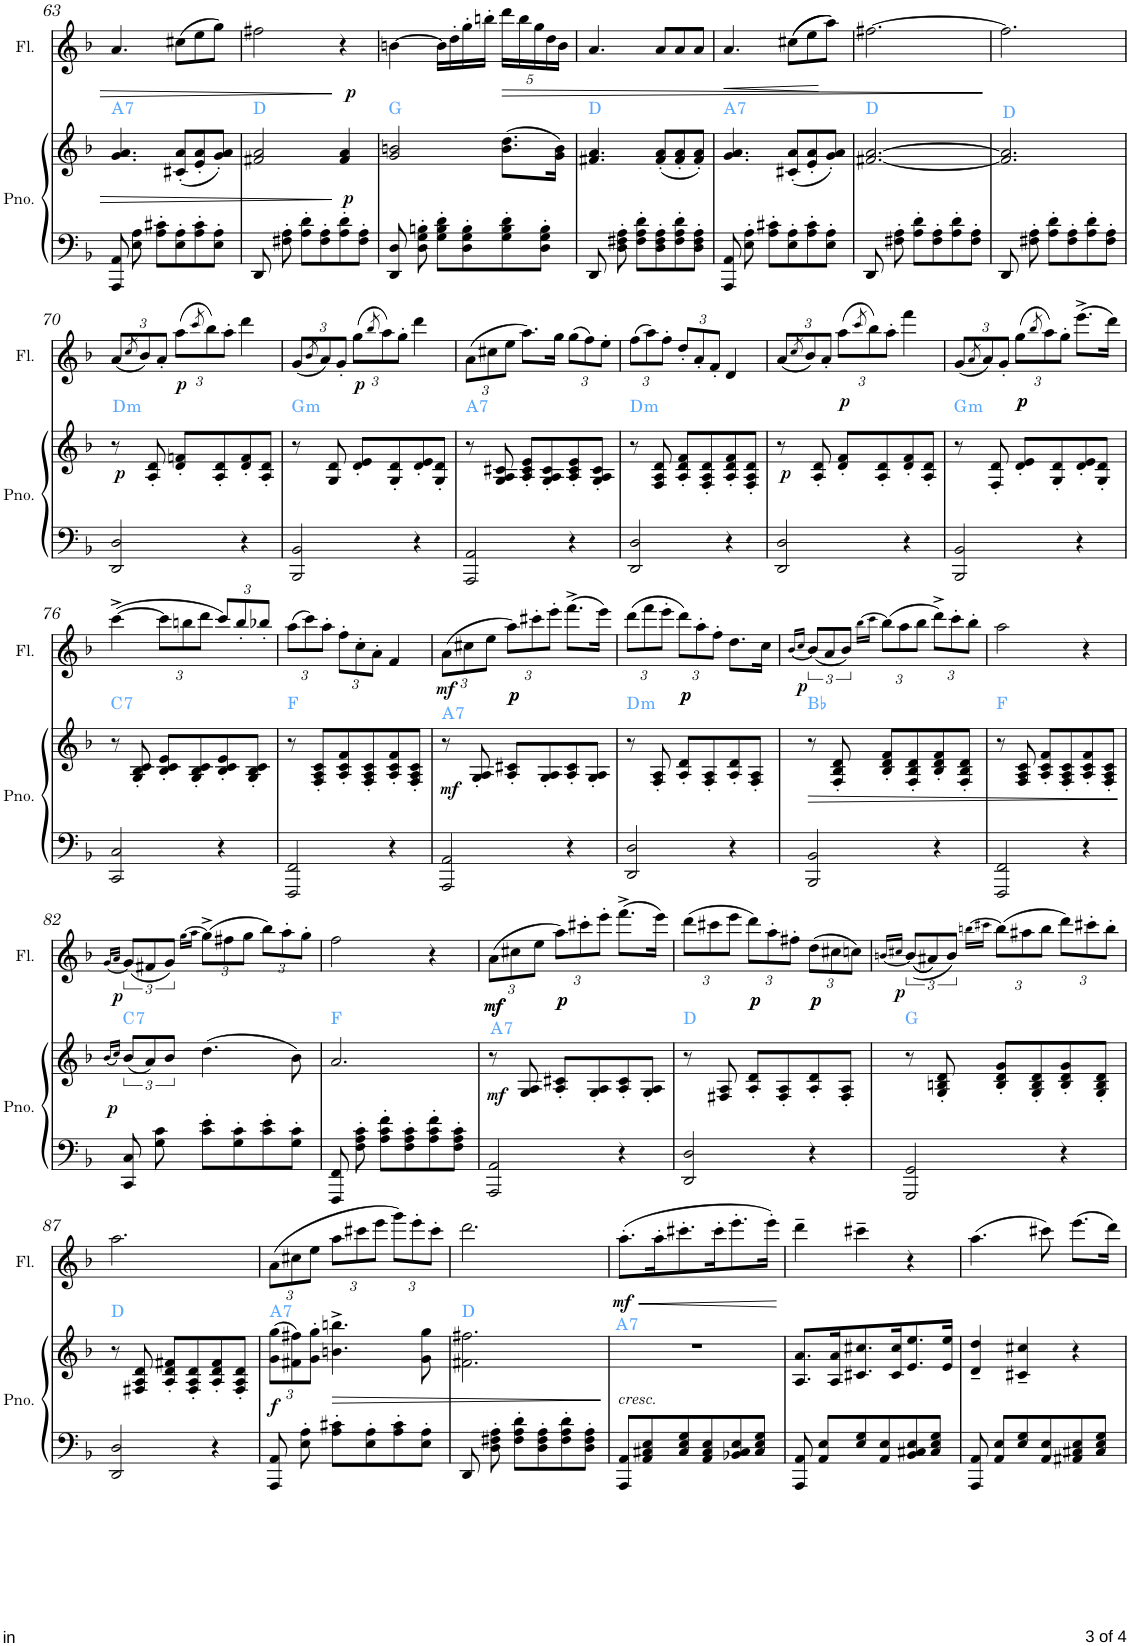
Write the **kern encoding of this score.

**kern	**kern	**dynam	**harte	**kern	**dynam
*part2	*part2	*part2	*part2	*part1	*part1
*staff3	*staff2	*staff2/3	*	*staff1	*staff1
*I"Piano	*	*	*	*I"Flute	*
*I'Pno.	*	*	*	*I'Fl.	*
!!LO:PB:g=z
*clefF4	*clefG2	*	*	*clefG2	*
*k[b-]	*k[b-]	*	*	*k[b-]	*
*M3/4	*M3/4	*	*	*M3/4	*
=63	=63	=63	=63	=63	=63
!	!	!	!LO:H:kt=7	!	!
8AAA/ 8AA/	4.g/ 4.a/	.	A:7	4.a/	.
8E\ 8A\	.	.	.	.	.
8A\' 8c#X\'L	.	.	.	.	.
8E\' 8A\'	(8c#X/' 8a/'L	.	.	(>8cc#X\L	.
8A\' 8c#\'	8e/' 8a/'	.	.	8ee\	.
8E\' 8A\'J	8g/' 8a/'J)	.	.	8gg\J)	.
=64	=64	=64	=64	=64	=64
8DD/	2f#X/ 2a/	.	D:maj	2ff#X\	.
8F#X\' 8A\'	.	.	.	.	.
8A\' 8d\'L	.	.	.	.	.
8F#\' 8A\'	.	.	.	.	.
!	!	!LO:DY:b	!	!	!LO:DY:b
8A\' 8d\'	4f#/ 4a/	p	.	4r	p
8F#\' 8A\'J	.	.	.	.	.
=65	=65	=65	=65	=65	=65
8DD/ 8D/	2g/ 2bn/	.	G:maj	[4bn\	.
8D\' 8G\' 8Bn\'	.	.	.	.	.
8G\' 8B\' 8d\'L	.	.	.	16b\LL]	.
.	.	.	.	16dd'\	.
8D\' 8G\' 8B\'	.	.	.	16gg'\	.
.	.	.	.	16bbn'\JJ	.
*	*	*	*	*Xbrackettup	*
!	!	!	!	!	!LO:HP:b
8G\' 8B\' 8d\'	(8.b\ 8.dd\L	.	.	20ddd\LL	>
.	.	.	.	20bb\	.
.	.	.	.	20gg\	.
8D\' 8G\' 8B\'J	.	.	.	.	.
.	.	.	.	20dd\	.
.	16g\ 16b\Jk)	.	.	.	.
.	.	.	.	20b\JJ	.
=66	=66	=66	=66	=66	=66
8DD/	4.f#X/ 4.a/	.	D:maj	4.a/	.
8D\' 8F#X\' 8A\'	.	.	.	.	.
8F#\' 8A\' 8d\'L	.	.	.	.	.
8D\' 8F#\' 8A\'	(8f#/' 8a/'L	.	.	8a/L	.
8F#\' 8A\' 8d\'	8f#/' 8a/'	.	.	8a/	.
8D\' 8F#\' 8A\'J	8f#/' 8a/'J)	.	.	8a/J	.
=67	=67	=67	=67	=67	=67
!	!	!	!LO:H:kt=7	!	!LO:HP:b
8AAA/ 8AA/	4.g/ 4.a/	.	A:7	4.a/	<
8E\' 8A\'	.	.	.	.	.
8A\' 8c#X\'L	.	.	.	.	.
8E\' 8A\'	(8c#X/' 8a/'L	.	.	((8cc#X\L	.
8A\' 8c#\'	8e/' 8a/'	.	.	8ee\	.
8E\' 8A\'J	8g/' 8a/'J)	.	.	8aa\J))	[
=68	=68	=68	=68	=68	=68
8DD/	[2.f#X/ [2.a/	.	D:maj	[2.ff#X\	.
8F#X\' 8A\'	.	.	.	.	.
8A\' 8d\'L	.	.	.	.	.
8F#\' 8A\'	.	.	.	.	.
8A\' 8d\'	.	.	.	.	.
8F#\' 8A\'J	.	.	.	.	.
.	.	.	.	.	]
=69	=69	=69	=69	=69	=69
8DD/	2.f#/] 2.a/]	.	D:maj	2.ff#\]	.
8F#X\' 8A\'	.	.	.	.	.
8A\' 8d\'L	.	.	.	.	.
8F#\' 8A\'	.	.	.	.	.
8A\' 8d\'	.	.	.	.	.
8F#\' 8A\'J	.	.	.	.	.
!!LO:LB:g=z
=70	=70	=70	=70	=70	=70
!	!	!LO:DY:a=2	!LO:H:kt=m	!	!
2DD/ 2D/	8r	p	D:min	(12a/L	.
.	.	.	.	8qcc/	.
.	.	.	.	12b-/)	.
.	8A/' 8d/'	.	.	.	.
.	.	.	.	12a'/J	.
!	!	!	!	!	!LO:DY:b
.	8d/' 8fn/'L	.	.	(12aa\L	p
.	.	.	.	8qccc/	.
.	.	.	.	12bb-\)	.
.	8A/' 8d/'	.	.	.	.
.	.	.	.	12aa'\J	.
4r	8d/' 8f/'	.	.	4ddd\	.
.	8A/' 8d/'J	.	.	.	.
=71	=71	=71	=71	=71	=71
!	!	!	!LO:H:kt=m	!	!
2BBB-/ 2BB-/	8r	.	G:min	(12g/L	.
.	.	.	.	8qb-/	.
.	.	.	.	12a/)	.
.	8G/ 8d/	.	.	.	.
.	.	.	.	12g'/J	.
!	!	!	!	!	!LO:DY:b
.	8d/' 8e/'L	.	.	(12gg\L	p
.	.	.	.	8qbb-/	.
.	.	.	.	12aa\)	.
.	8G/' 8d/'	.	.	.	.
.	.	.	.	12gg'\J	.
4r	8d/' 8e/'	.	.	4ddd\	.
.	8G/' 8d/'J	.	.	.	.
=72	=72	=72	=72	=72	=72
!	!	!	!LO:H:kt=7	!	!
2AAA/ 2AA/	8r	.	A:7	(12a\L	.
.	.	.	.	12cc#X\	.
.	8G/ 8A/ 8c#X/	.	.	.	.
.	.	.	.	12ee\J	.
.	8A/' 8c#/' 8e/'L	.	.	8.aa\L)	.
.	8G/' 8A/' 8c#/'	.	.	.	.
.	.	.	.	16gg\Jk	.
4r	8A/' 8c#/' 8e/'	.	.	(12gg\L	.
.	.	.	.	12ff\)	.
.	8G/' 8A/' 8c#/'J	.	.	.	.
.	.	.	.	12ee'\J	.
=73	=73	=73	=73	=73	=73
!	!	!	!LO:H:kt=m	!	!
2DD/ 2D/	8r	.	D:min	(12ff\L	.
.	.	.	.	12aa\)	.
.	8F/ 8A/ 8d/	.	.	.	.
.	.	.	.	12ff'\J	.
.	8A/' 8d/' 8f/'L	.	.	12dd'/L	.
.	.	.	.	12a'/	.
.	8F/' 8A/' 8d/'	.	.	.	.
.	.	.	.	12f'/J	.
4r	8A/' 8d/' 8f/'	.	.	4d/	.
.	8F/' 8A/' 8d/'J	.	.	.	.
=74	=74	=74	=74	=74	=74
!	!	!LO:DY:a=2	!	!	!
2DD/ 2D/	8r	p	.	(12a/L	.
.	.	.	.	8qcc/	.
.	.	.	.	12b-/)	.
.	8A/' 8d/'	.	.	.	.
.	.	.	.	12a'/J	.
!	!	!	!	!	!LO:DY:b
.	8d/' 8f/'L	.	.	(12aa\L	p
.	.	.	.	8qccc/	.
.	.	.	.	12bb-\)	.
.	8A/' 8d/'	.	.	.	.
.	.	.	.	12aa'\J	.
4r	8d/' 8f/'	.	.	4fff\	.
.	8A/' 8d/'J	.	.	.	.
=75	=75	=75	=75	=75	=75
!	!	!	!LO:H:kt=m	!	!
2BBB-/ 2BB-/	8r	.	G:min	(12g/L	.
.	.	.	.	8qa/	.
.	.	.	.	12a/)	.
.	8F/' 8d/'	.	.	.	.
.	.	.	.	12g'/J	.
!	!	!	!	!	!LO:DY:b
!	!	!	!	!	!LO:DY:n=1:b
.	8d/' 8e/'L	.	.	(12gg\L	p p
.	.	.	.	8qbb-/	.
.	.	.	.	12aa\)	.
.	8G/' 8d/'	.	.	.	.
.	.	.	.	12gg'\J	.
4r	8d/' 8e/'	.	.	(8.eee^\L	.
.	8G/' 8d/'J	.	.	.	.
.	.	.	.	16ddd\Jk)	.
!!LO:LB:g=z
=76	=76	=76	=76	=76	=76
!	!	!	!LO:H:kt=7	!	!
2CC/ 2C/	8r	.	C:7	([4ccc^\	.
.	8G/' 8B-/' 8c/'	.	.	.	.
.	8B-/' 8c/' 8e/'L	.	.	12ccc\L]	.
.	.	.	.	12bbn\	.
.	8G/' 8B-/' 8c/'	.	.	.	.
.	.	.	.	12ddd\J	.
4r	8B-/' 8c/' 8e/'	.	.	12ccc/L)	.
.	.	.	.	12bb'/	.
.	8G/' 8B-/' 8c/'J	.	.	.	.
.	.	.	.	12bb-X'/J	.
=77	=77	=77	=77	=77	=77
2FFF/ 2FF/	8r	.	F:maj	(12aa\L	.
.	.	.	.	12ccc\)	.
.	8F/' 8A/' 8c/'L	.	.	.	.
.	.	.	.	12aa'\J	.
.	8A/' 8c/' 8f/'	.	.	12ff'\L	.
.	.	.	.	12cc'\	.
.	8F/' 8A/' 8c/'	.	.	.	.
.	.	.	.	12a'\J	.
4r	8A/' 8c/' 8f/'	.	.	4f/	.
.	8F/' 8A/' 8c/'J	.	.	.	.
=78	=78	=78	=78	=78	=78
!	!	!LO:DY:a=2	!LO:H:kt=7	!	!LO:DY:b
2AAA/ 2AA/	8r	mf	A:7	(12a\L	mf
.	.	.	.	12cc#X\	.
.	8G/' 8A/'	.	.	.	.
.	.	.	.	12ee\J	.
!	!	!	!	!	!LO:DY:b
!	!	!	!	!	!LO:DY:n=1:b
.	8A/' 8c#X/'L	.	.	12aa\L)	p p
.	.	.	.	12ccc#X'\	.
.	8G/' 8A/'	.	.	.	.
.	.	.	.	12eee'\J	.
4r	8A/' 8c#/'	.	.	(8.fff^\L	.
.	8G/' 8A/'J	.	.	.	.
.	.	.	.	16eee\Jk)	.
=79	=79	=79	=79	=79	=79
!	!	!	!LO:H:kt=m	!	!
2DD/ 2D/	8r	.	D:min	(12ddd\L	.
.	.	.	.	12fff\	.
.	8F/' 8A/'	.	.	.	.
.	.	.	.	12eee'\J	.
!	!	!	!	!	!LO:DY:b
!	!	!	!	!	!LO:DY:n=1:b
.	8A/' 8d/'L	.	.	12ddd\L)	p p
.	.	.	.	12aa'\	.
.	8F/' 8A/'	.	.	.	.
.	.	.	.	12ff'\J	.
4r	8A/' 8d/'	.	.	8.dd\L	.
.	8F/' 8A/'J	.	.	.	.
.	.	.	.	16cc\Jk	.
=80	=80	=80	=80	=80	=80
.	.	.	.	[16qb-/LL	.
.	.	.	.	16qcc/JJ	.
*	*	*	*	*brackettup	*
!	!	!	!	!	!LO:DY:b
2BBB-/ 2BB-/	8r	.	Bb:maj	(12b-/L]	p
.	.	.	.	12a/	.
.	8F/' 8B-/' 8d/'	.	.	.	.
.	.	.	.	12b-/J)	.
.	.	.	.	[16qbb-\LL	.
.	.	.	.	16qccc\JJ	.
*	*	*	*	*Xbrackettup	*
.	8B-/' 8d/' 8f/'L	.	.	(12bb-\L]	.
.	.	.	.	12aa\	.
.	8F/' 8B-/' 8d/'	.	.	.	.
.	.	.	.	12bb-\J	.
4r	8B-/' 8d/' 8f/'	.	.	12ddd^\L)	.
.	.	.	.	12ccc'\	.
.	8F/' 8B-/' 8d/'J	.	.	.	.
.	.	.	.	12bb-'\J	.
=81	=81	=81	=81	=81	=81
2FFF/ 2FF/	8r	.	F:maj	2aa\	.
.	8F/ 8A/ 8c/	.	.	.	.
.	8A/' 8c/' 8f/'L	.	.	.	.
.	8F/' 8A/' 8c/'	.	.	.	.
4r	8A/' 8c/' 8f/'	.	.	4r	.
.	8F/' 8A/' 8c/'J	.	.	.	.
!!LO:LB:g=z
=82	=82	=82	=82	=82	=82
.	(16qb-/LL	.	.	[16qg/LL	.
.	16qcc/JJ)	.	.	16qa/JJ	.
*	*	*	*	*brackettup	*
!	!	!LO:DY:b	!LO:H:kt=7	!	!LO:DY:b
8CC/ 8C/	(12b-/L	p	C:7	(12g/L]	p
.	12a/)	.	.	12f#X/	.
8G\ 8c\	.	.	.	.	.
.	12b-/J	.	.	12g/J)	.
.	.	.	.	[16qgg\LL	.
.	.	.	.	16qaa\JJ	.
*	*	*	*	*Xbrackettup	*
8c\' 8e\'L	(4.dd\	.	.	(12gg^\L]	.
.	.	.	.	12ff#X\	.
8G\' 8c\'	.	.	.	.	.
.	.	.	.	12gg\J	.
8c\' 8e\'	.	.	.	12bb-\L)	.
.	.	.	.	12aa'\	.
8G\' 8c\'J	8b-\)	.	.	.	.
.	.	.	.	12gg'\J	.
=83	=83	=83	=83	=83	=83
8FFF/ 8FF/	2.a/	.	F:maj	2ff\	.
8F\' 8A\' 8c\'	.	.	.	.	.
8A\' 8c\' 8f\'L	.	.	.	.	.
8F\' 8A\' 8c\'	.	.	.	.	.
8A\' 8c\' 8f\'	.	.	.	4r	.
8F\' 8A\' 8c\'J	.	.	.	.	.
=84	=84	=84	=84	=84	=84
!	!	!LO:DY:a=2	!	!	!LO:DY:b
!	!	!	!LO:H:kt=7	!	!LO:DY:n=1:b
2AAA/ 2AA/	8r	mf	A:7	(12a\L	mf mf
.	.	.	.	12cc#X\	.
.	8G/ 8A/	.	.	.	.
.	.	.	.	12ee\J	.
!	!	!	!	!	!LO:DY:n=2:b
!	!	!	!	!	!LO:DY:n=3:b
.	8A/' 8c#X/'L	.	.	12aa\L)	p p
.	.	.	.	12ccc#X'\	.
.	8G/' 8A/'	.	.	.	.
.	.	.	.	12eee'\J	.
4r	8A/' 8c#/'	.	.	(8.fff^\L	.
.	8G/' 8A/'J	.	.	.	.
.	.	.	.	16eee\Jk)	.
=85	=85	=85	=85	=85	=85
2DD/ 2D/	8r	.	D:maj	(12ddd\L	.
.	.	.	.	12ccc#X\	.
.	8F#X/ 8A/	.	.	.	.
.	.	.	.	12eee\J	.
!	!	!	!	!	!LO:DY:b
!	!	!	!	!	!LO:DY:n=1:b
.	8A/' 8d/'L	.	.	12ddd\L)	p p
.	.	.	.	12aa'\	.
.	8F#/' 8A/'	.	.	.	.
.	.	.	.	12ff#X'\J	.
!	!	!	!	!	!LO:DY:n=2:b
!	!	!	!	!	!LO:DY:n=3:b
4r	8A/' 8d/'	.	.	(12dd\L	p p
.	.	.	.	12cc#X\	.
.	8F#/' 8A/'J	.	.	.	.
.	.	.	.	12ccn\J)	.
=86	=86	=86	=86	=86	=86
.	.	.	.	[16qbn/LL	.
.	.	.	.	16qcc#X/JJ	.
*	*	*	*	*brackettup	*
!	!	!	!	!	!LO:DY:b
2GGG/ 2GG/	8r	.	G:maj	(((12b/L]	p
.	.	.	.	12a#X/))	.
.	8G/' 8Bn/' 8d/'	.	.	.	.
.	.	.	.	12b/J)	.
.	.	.	.	[16qbbn\LL	.
.	.	.	.	16qccc#X\JJ	.
*	*	*	*	*Xbrackettup	*
.	8B/' 8d/' 8g/'L	.	.	(12bb\L]	.
.	.	.	.	12aa#X\	.
.	8G/' 8B/' 8d/'	.	.	.	.
.	.	.	.	12bb\J	.
4r	8B/' 8d/' 8g/'	.	.	12ddd\L)	.
.	.	.	.	12ccc#X'\	.
.	8G/' 8B/' 8d/'J	.	.	.	.
.	.	.	.	12bb'\J	.
!!LO:LB:g=z
=87	=87	=87	=87	=87	=87
2DD/ 2D/	8r	.	D:maj	2.aa\	.
.	8F#X/ 8A/ 8d/	.	.	.	.
.	8A/' 8d/' 8f#X/'L	.	.	.	.
.	8F#/' 8A/' 8d/'	.	.	.	.
4r	8A/' 8d/' 8f#/'	.	.	.	.
.	8F#/' 8A/' 8d/'J	.	.	.	.
=88	=88	=88	=88	=88	=88
*	*Xbrackettup	*	*	*	*
!	!	!LO:DY:b	!LO:H:kt=7	!	!
8AAA/ 8AA/	(12g\ 12gg\L	f	A:7	(12a\L	.
.	12f#X\ 12ff#X\)	.	.	12cc#X\	.
8E\' 8A\'	.	.	.	.	.
.	12g\' 12gg\'J	.	.	12ee\J	.
!	!	!LO:HP:b	!	!	!
8A\' 8c#X\'L	4.bn\^ 4.bbn\^	>	.	12aa\L	.
.	.	.	.	12ccc#X\	.
8E\' 8A\'	.	.	.	.	.
.	.	.	.	12eee\J	.
8A\' 8c#\'	.	.	.	12ggg\L)	.
.	.	.	.	12eee'\	.
8E\' 8A\'J	8g\ 8gg\	.	.	.	.
.	.	.	.	12ccc#'\J	.
=89	=89	=89	=89	=89	=89
8DD/	2.f#X\ 2.ff#X\	.	D:maj	2.ddd\	.
8D\' 8F#X\' 8A\'	.	.	.	.	.
8F#\' 8A\' 8d\'L	.	.	.	.	.
8D\' 8F#\' 8A\'	.	.	.	.	.
8F#\' 8A\' 8d\'	.	.	.	.	.
8D\' 8F#\' 8A\'J	.	.	.	.	.
.	.	]	.	.	.
=90	=90	=90	=90	=90	=90
!	!LO:TX:b:i:t=cresc.	!	!	!	!
!	!	!	!	!	!LO:HP:b
!	!	!	!LO:H:kt=7	!	!LO:DY:n=1:b
8AAA/ 8AA/L	2.r	.	A:7	(8.aa'\L	< mf
8AA/ 8C#X/ 8E/	.	.	.	.	.
.	.	.	.	16aa'\K	.
8C#/ 8E/ 8G/	.	.	.	8.ccc#X'\	.
8AA/ 8C#/ 8E/	.	.	.	.	.
.	.	.	.	16ccc#'\K	.
8BB-X/ 8C#/ 8E/	.	.	.	8.eee'\	.
8C#/ 8E/ 8G/J	.	.	.	.	.
.	.	.	.	16eee'\Jk)	.
.	.	.	.	.	[
=91	=91	=91	=91	=91	=91
8AAA/ 8AA/	8.A/ 8.a/L	.	.	4ddd~\	.
8AA/ 8E/L	.	.	.	.	.
.	16A/ 16a/K	.	.	.	.
8E/ 8G/	8.c#X/ 8.cc#X/	.	.	4ccc#X~\	.
8AA/ 8E/	.	.	.	.	.
.	16c#/ 16cc#/K	.	.	.	.
8BB-/ 8C#X/ 8E/	8.e/ 8.ee/	.	.	4r	.
8C#/ 8E/ 8G/J	.	.	.	.	.
.	16e/ 16ee/Jk	.	.	.	.
=92	=92	=92	=92	=92	=92
8AAA/ 8AA/	4d/~ 4dd/~	.	.	(4.aa\	.
8AA/ 8E/L	.	.	.	.	.
8E/ 8G/	4c#X/~ 4cc#X/~	.	.	.	.
8AA/ 8E/	.	.	.	8ccc#X\)	.
8AA#X/ 8C#X/ 8E/	4r	.	.	(8.eee\L	.
8C#/ 8E/ 8G/J	.	.	.	.	.
.	.	.	.	16ddd\Jk)	.
=	=	=	=	=	=
*-	*-	*-	*-	*-	*-
